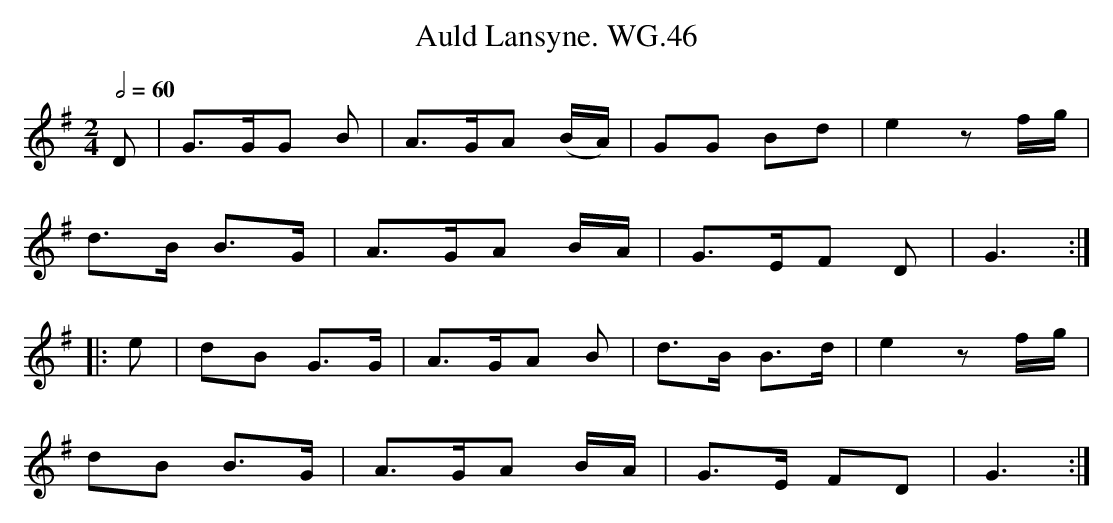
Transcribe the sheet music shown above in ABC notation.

X:1
T:Auld Lansyne. WG.46
M:2/4
L:1/8
Q:2/4=60
K:G
D|G>GG B|A>GA (B/A/)|GG Bd|e2 zf/g/|
d>B B>G|A>GA B/A/|G>EF D|G3:|
|:e|dB G>G|A>GA B|d>B B>d|e2 zf/g/|
dB B>G|A>GA B/A/|G>E FD|G3:|
